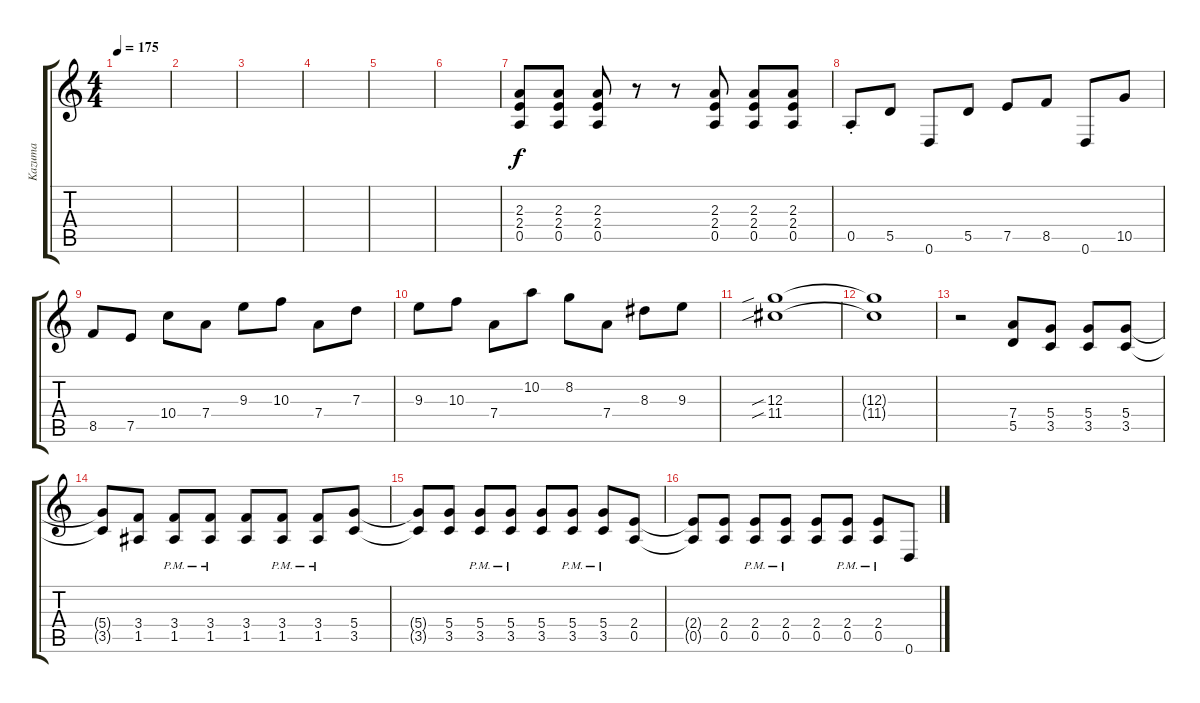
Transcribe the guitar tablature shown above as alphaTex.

\track ("Kazuma" "Kazuma") {instrument distortionguitar}
\staff {score tabs}
\tuning (E4 B3 G3 D3 A2 D2) {hide}
\ts (4 4)
\tempo 175
\clef g2
\ks c
|
|
|
|
|
|
(2.3 2.4 0.5).8 (2.3 2.4 0.5).8 (2.3 2.4 0.5).8 r.8 r.8 (2.3 2.4 0.5).8 (2.3 2.4 0.5).8 (2.3 2.4 0.5).8 |
0.5{st}.8 5.5.8 0.6.8 5.5.8 7.5.8 8.5.8 0.6.8 10.5.8 |
8.5.8{volume 16 instrument distortionguitar} 7.5.8 10.4.8 7.4.8 9.3.8 10.3.8 7.4.8 7.3.8 |
9.3.8 10.3.8 7.4.8 10.2.8 8.2.8 7.4.8 8.3.8 9.3.8 |
(12.3{sib} 11.4{sib}).1 |
(12.3{t} 11.4{t}).1{volume 13} |
r.2 (7.4 5.5).8 (5.4 3.5).8 (5.4 3.5).8 (5.4 3.5).8 |
(5.4{t} 3.5{t}).8 (3.4 1.5).8 (3.4{pm} 1.5{pm}).8 (3.4{pm} 1.5{pm}).8 (3.4 1.5).8 (3.4{pm} 1.5{pm}).8 (3.4{pm} 1.5{pm}).8 (5.4 3.5).8 |
(5.4{t} 3.5{t}).8 (5.4 3.5).8 (5.4{pm} 3.5{pm}).8 (5.4{pm} 3.5{pm}).8 (5.4 3.5).8 (5.4{pm} 3.5{pm}).8 (5.4{pm} 3.5{pm}).8 (2.4 0.5).8 |
(2.4{t} 0.5{t}).8 (2.4 0.5).8 (2.4{pm} 0.5{pm}).8 (2.4{pm} 0.5{pm}).8 (2.4 0.5).8 (2.4{pm} 0.5{pm}).8 (2.4{pm} 0.5{pm}).8 0.6.8
